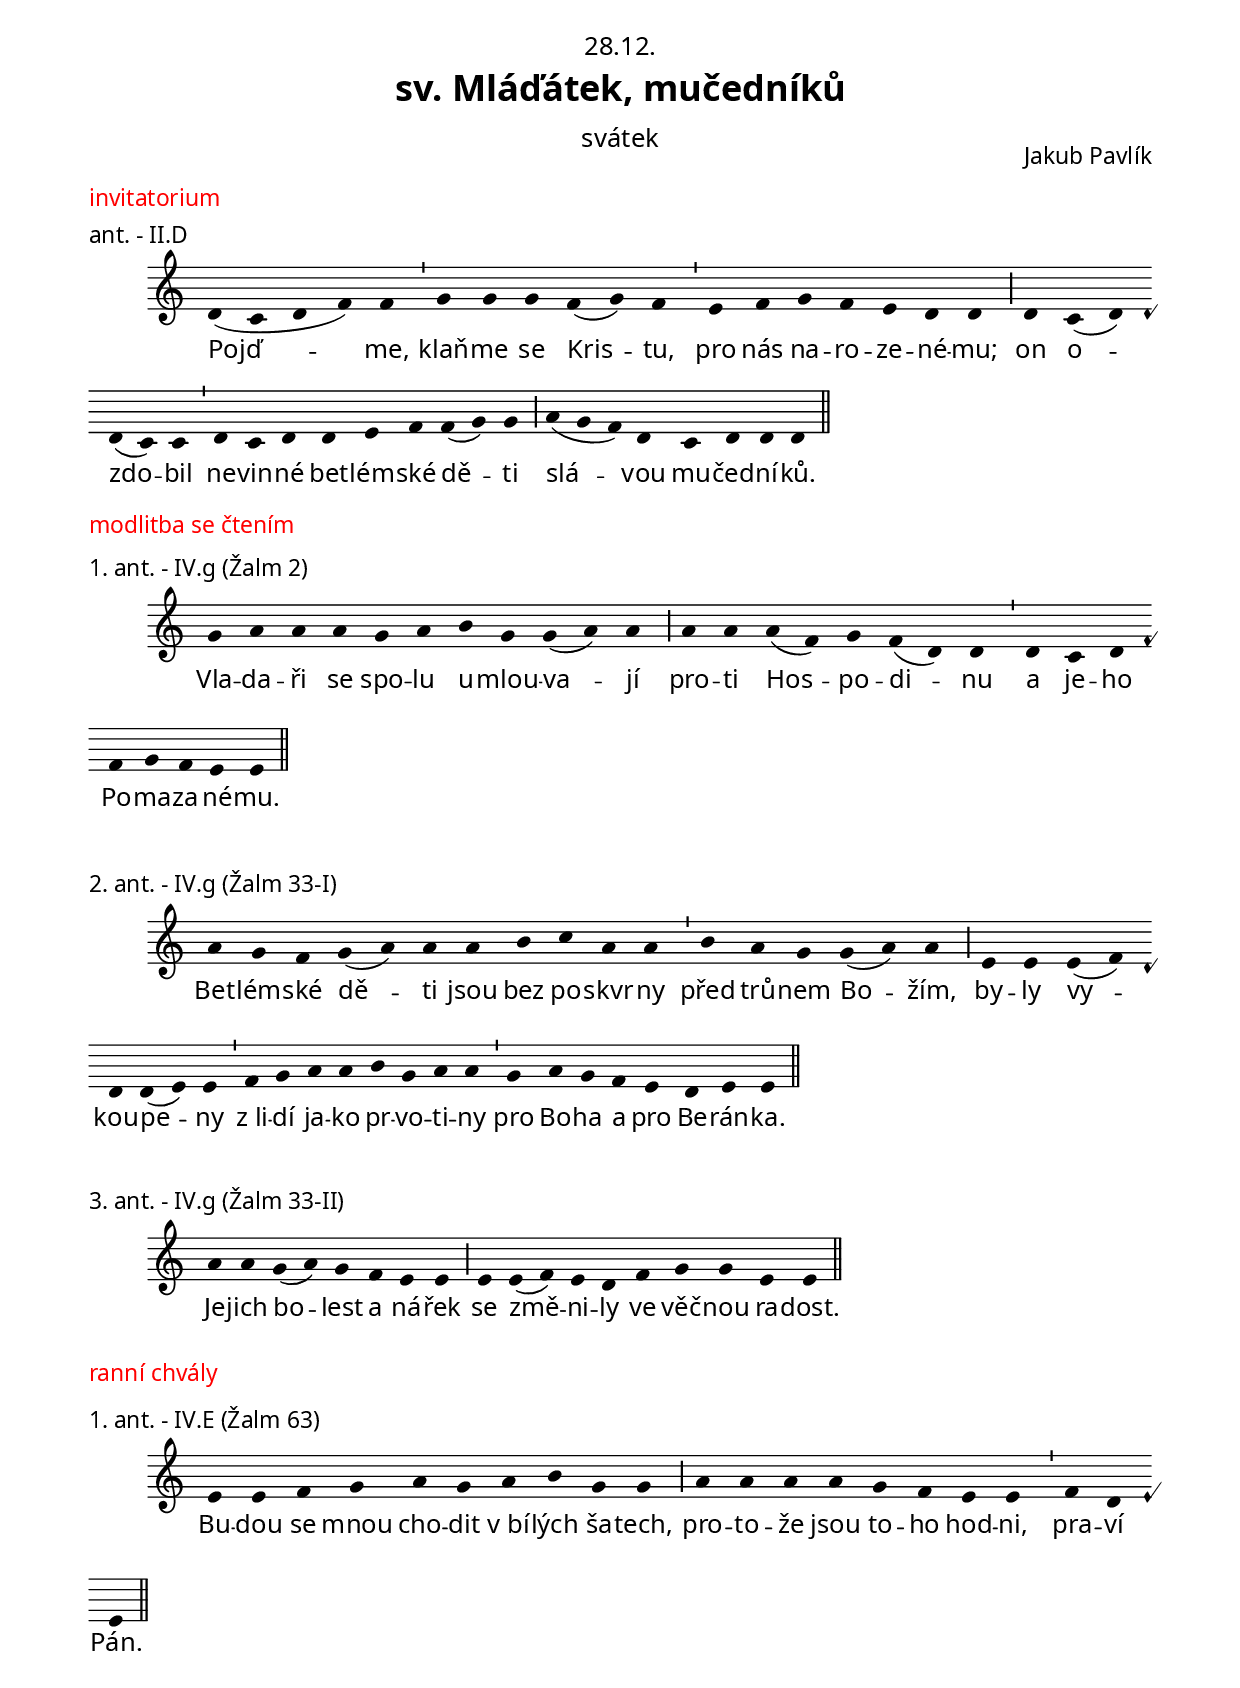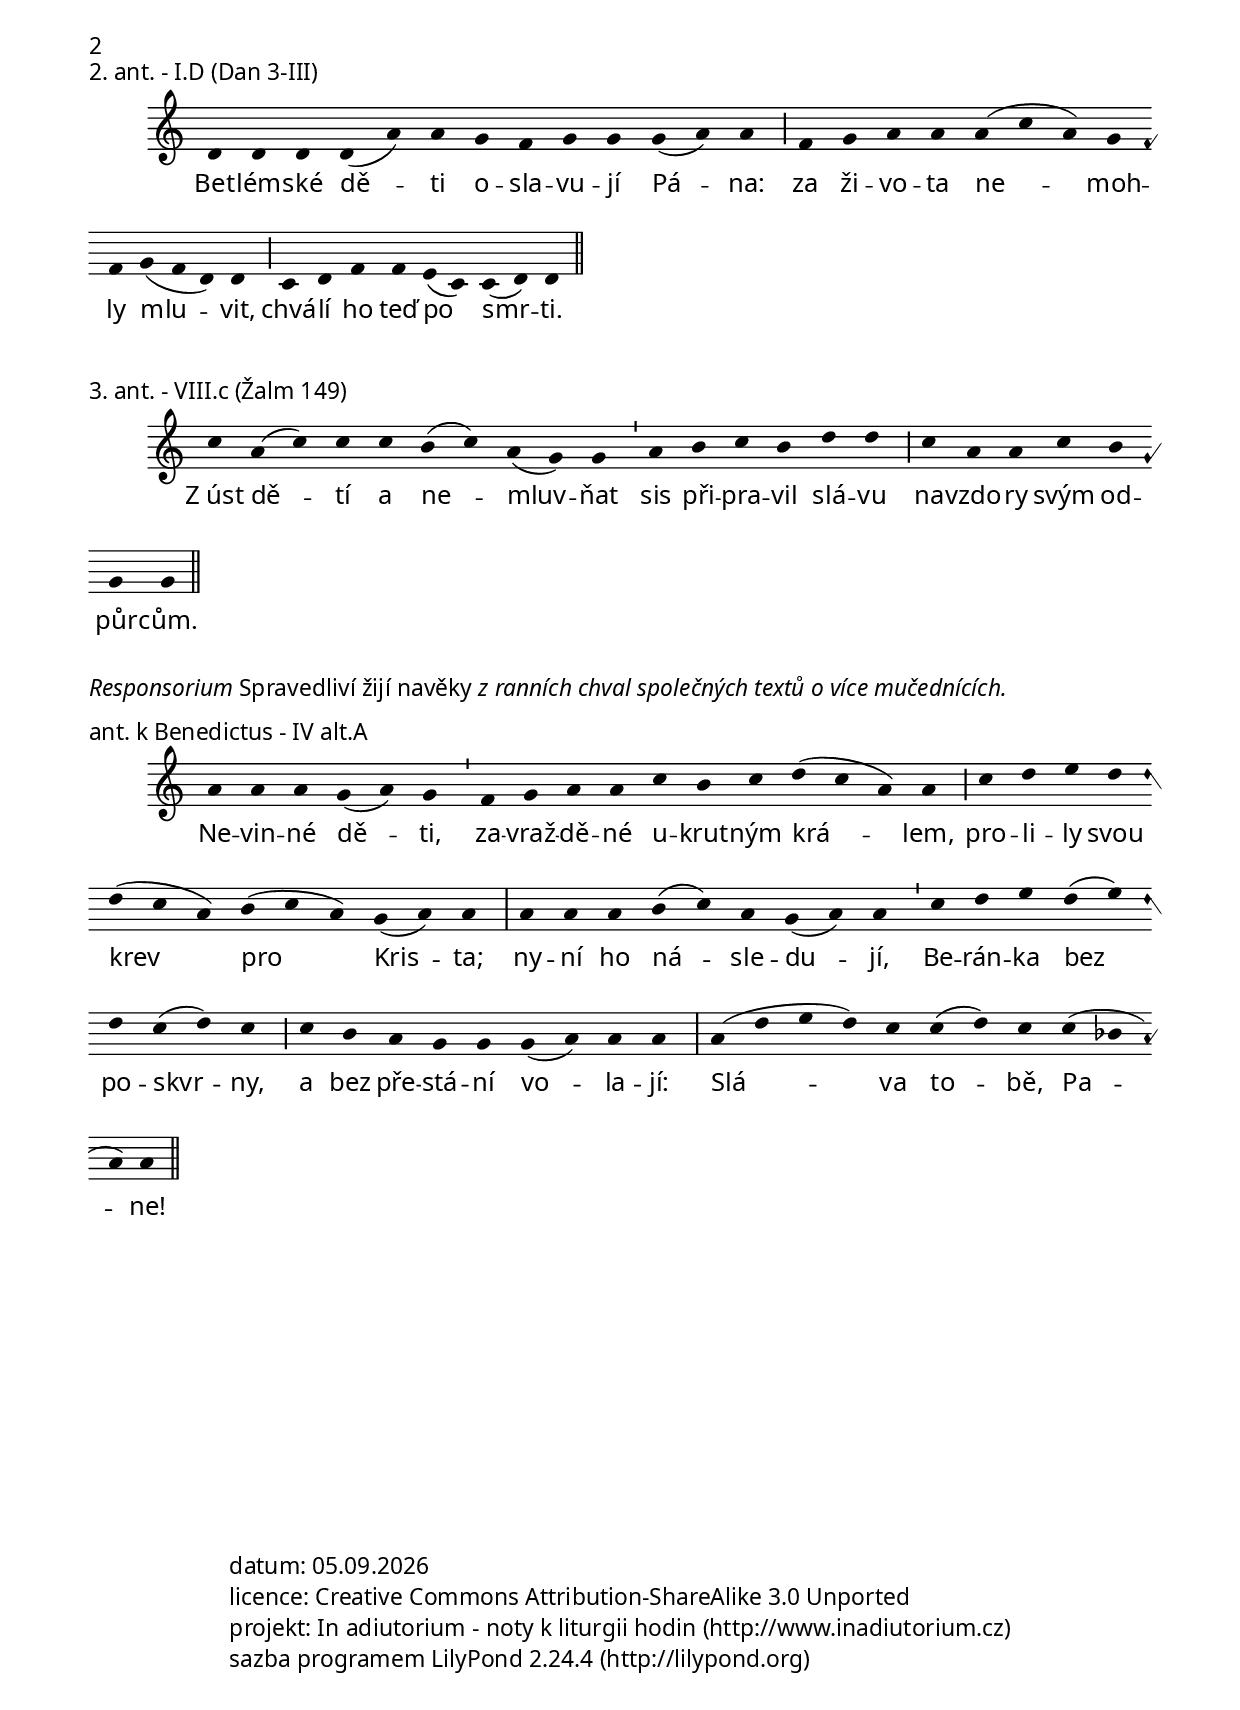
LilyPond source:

\version "2.16.0"

\include "../spolecne.ly"

\header {
  title = \markup\titleSvatek
            "sv. Mláďátek, mučedníků"
            "svátek"
            28.12.
  composer = "Jakub Pavlík"
}

\markup {\nadpisHodinka {"invitatorium"}}

\score {
  \relative c' {
    \choralniRezim
    d4( c d f) f \barMin g g g f( g) f \barMin e f g f e d d \barMaior
    d c( d) d( c) c \barMin d c d d e f f( g) g \barMaior
    a( g f) d c d d d \barFinalis
  }
  \addlyrics {
    Pojď -- me, klaň -- me se Kris -- tu, pro nás na -- ro -- ze -- né -- mu;
    on o -- zdo -- bil ne -- vin -- né bet -- lém -- ské dě -- ti
    slá -- vou mu -- čed -- ní -- ků.
  }
  \header {
    quid = "ant."
    modus = "II"
    differentia = "D"
    psalmus = ""
    placet = "spíš lépe"
    id = "invit"
    piece = \markup {\sestavTitulekBezZalmu}
  }
}

\markup {\nadpisHodinka {"modlitba se čtením"}}

\score {
  \relative c'' {
    \choralniRezim
    g a a a g a b g g( a) a \barMaior
    a a a( f) g f( d) d \barMin
    d c d f g f e e \barFinalis
  }
  \addlyrics {
    Vla -- da -- ři se spo -- lu u -- mlou -- va -- jí
    pro -- ti Hos -- po -- di -- nu
    a je -- ho Po -- ma -- za -- né -- mu.
  }
  \header {
    quid = "1. ant."
    modus = "IV"
    differentia = "g"
    psalmus = "Žalm 2"
    fial = "pust_triduum.ly#pa-mc-ant1?cast"
    id = "mc-a1"
    piece = \markup {\sestavTitulek}
  }
}

\score {
  \relative c'' {
    \choralniRezim
    a4 g f g( a) a a b c a a \barMin
    b a g g( a) a \barMaior
    e e e( f) d d( e) e \barMin
    f g a a b g a a \barMin
    g a g f e d e e \barFinalis
  }
  \addlyrics {
    Bet -- lém -- ské dě -- ti jsou bez po -- skvr -- ny
    před trů -- nem Bo -- žím,
    by -- ly vy -- kou -- pe -- ny
    z_li -- dí ja -- ko pr -- vo -- ti -- ny
    pro Bo -- ha a pro Be -- rán -- ka.
  }
  \header {
    quid = "2. ant."
    modus = "IV"
    differentia = "g"
    psalmus = "Žalm 33-I"
    id = "mc-a2"
    piece = \markup {\sestavTitulek}
  }
}

\score {
  \relative c'' {
    \choralniRezim
    a4 a g( a) g f e e \barMaior
    e e( f) e d f g g e e \barFinalis
  }
  \addlyrics {
    Je -- jich bo -- lest a ná -- řek
    se změ -- ni -- ly ve věč -- nou ra -- dost.
  }
  \header {
    quid = "3. ant."
    modus = "IV"
    differentia = "g"
    psalmus = "Žalm 33-II"
    id = "mc-a3"
    piece = \markup {\sestavTitulek}
  }
}

\markup {\nadpisHodinka {"ranní chvály"}}

\score {
  \relative c' {
    \choralniRezim
    e4 e f g a g a b g g \barMaior
    a a a a g f e e \barMin f d e \barFinalis
  }
  \addlyrics {
    Bu -- dou se mnou cho -- dit v_bí -- lých ša -- tech,
    pro -- to -- že jsou to -- ho hod -- ni, pra -- ví Pán.
  }
  \header {
    quid = "1. ant."
    modus = "IV"
    differentia = "E"
    psalmus = "Žalm 63"
    id = "rch-a1"
    piece = \markup {\sestavTitulek}
  }
}

\score {
  \relative c' {
    \choralniRezim
    d4 d d d( a') a g f g g g( a) a \barMaior
    f g a a a( c a) g f g( f d) d \barMaior
    c d f f e( c) c( d) d \barFinalis
  }
  \addlyrics {
    Bet -- lém -- ské dě -- ti o -- sla -- vu -- jí Pá -- na:
    za ži -- vo -- ta ne -- moh -- ly mlu -- vit,
    chvá -- lí ho teď po smr -- ti.
  }
  \header {
    quid = "2. ant."
    modus = "I"
    differentia = "D"
    psalmus = "Dan 3-III"
    id = "rch-a2"
    piece = \markup {\sestavTitulek}
  }
}

\score {
  \relative c'' {
    \choralniRezim
    c4 a( c) c4 c4 b( c) a( g) g \barMin
    a b c b d d \barMaior
    c a a c b g g \barFinalis
  }
  \addlyrics {
    Z_úst dě -- tí a ne -- mluv -- ňat
    sis při -- pra -- vil slá -- vu
    na -- vzdo -- ry svým od -- půr -- cům.
  }
  \header {
    quid = "3. ant."
    modus = "VIII"
    differentia = "c"
    psalmus = "Žalm 149"
    id = "rch-a3"
    fons = "zacatek ze zaltare, so 4.t., rch, 3.a."
    fial = "fial://antifony/tyden4_7sobota.ly#rch-ant3?zacatek"
    piece = \markup {\sestavTitulek}
  }
}

\markup\italic{
  Responsorium \upright{Spravedliví žijí navěky}
  z ranních chval společných textů o více mučednících.
}

\score {
  \relative c'' {
    \choralniRezim
    a4 a a g( a) g \barMin
    f g a a c b c d( c a) a \barMaior
    c d e d d( c a) b( c a) g( a) a \barMax

    a a a b( c) a g( a) a \barMin
    c d e d( e) d c( d) c \barMaior
    c b a g g g( a) a a \barMax

    a( d e d) c c( d) c c( bes a) a \barFinalis
  }
  \addlyrics {
    Ne -- vin -- né dě -- ti,
    za -- vraž -- dě -- né u -- krut -- ným krá -- lem,
    pro -- li -- ly svou krev pro Kris -- ta;

    ny -- ní ho ná -- sle -- du -- jí,
    Be -- rán -- ka bez po -- skvr -- ny,
    a bez pře -- stá -- ní vo -- la -- jí:

    Slá -- va to -- bě, Pa -- ne!
  }
  \header {
    quid = "ant. k Benedictus"
    modus = "IV alt"
    differentia = "A"
    psalmus = ""
    id = "rch-aben"
    piece = \markup {\sestavTitulekBezZalmu}
  }
}